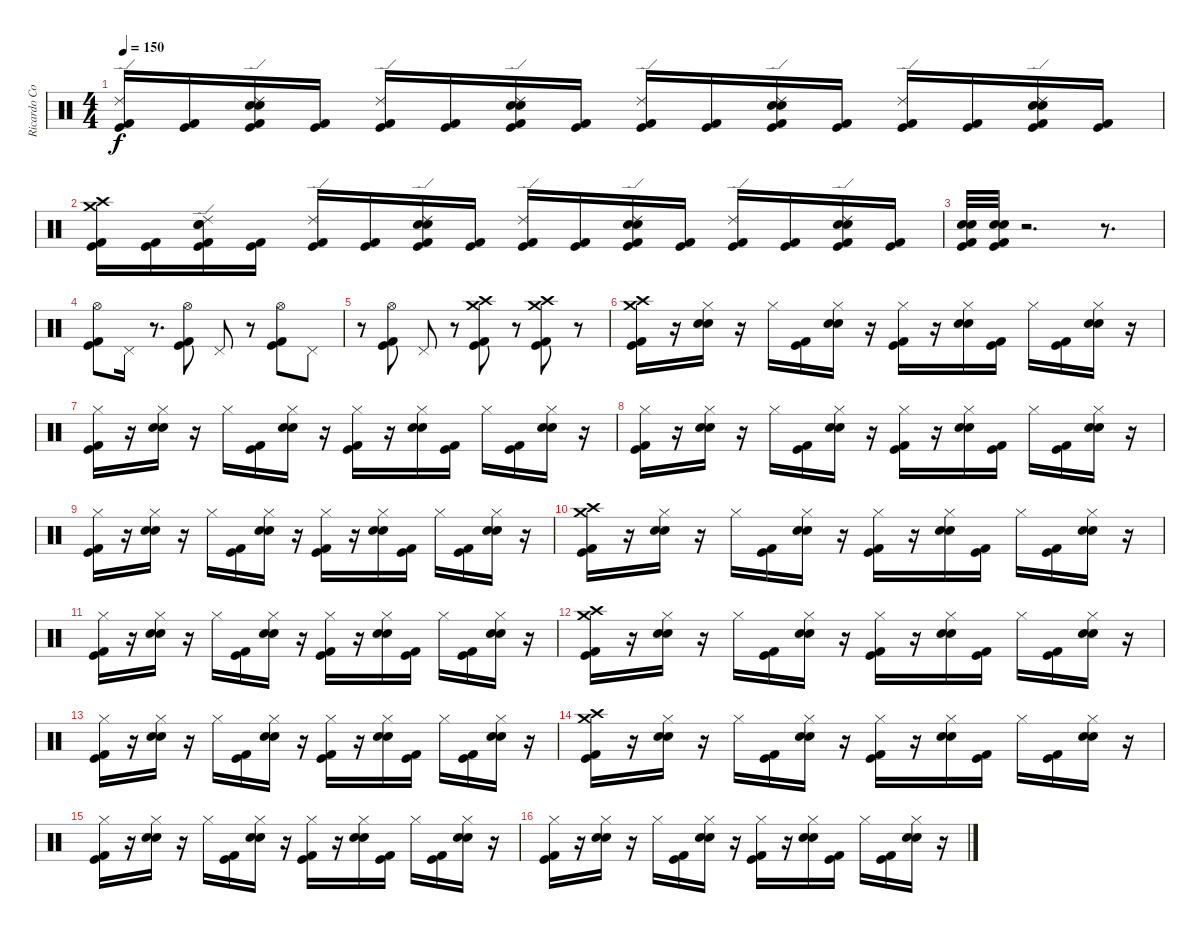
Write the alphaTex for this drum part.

\track ("Ricardo Confessori" "Ricardo Co") {instrument percussion}
\staff {score}
\articulation defaults
\ts (4 4)
\tempo 150
\clef neutral
\ks c
("Ride (edge) 2" "Kick (hit) 2" "Kick (hit)").16{dy f} ("Kick (hit) 2" "Kick (hit)").16 ("Ride (edge) 2" "Snare (hit) 2" "Electric Snare (hit)" "Kick (hit) 2" "Kick (hit)").16 ("Kick (hit) 2" "Kick (hit)").16 ("Ride (edge) 2" "Kick (hit) 2" "Kick (hit)").16 ("Kick (hit) 2" "Kick (hit)").16 ("Ride (edge) 2" "Electric Snare (hit)" "Snare (hit) 2" "Kick (hit) 2" "Kick (hit)").16 ("Kick (hit) 2" "Kick (hit)").16 ("Ride (edge) 2" "Kick (hit) 2" "Kick (hit)").16 ("Kick (hit) 2" "Kick (hit)").16 ("Ride (edge) 2" "Snare (hit) 2" "Electric Snare (hit)" "Kick (hit) 2" "Kick (hit)").16 ("Kick (hit) 2" "Kick (hit)").16 ("Ride (edge) 2" "Kick (hit) 2" "Kick (hit)").16 ("Kick (hit) 2" "Kick (hit)").16 ("Ride (edge) 2" "Electric Snare (hit)" "Snare (hit) 2" "Kick (hit) 2" "Kick (hit)").16 ("Kick (hit) 2" "Kick (hit)").16 |
("Crash high (hit)" "Crash medium (hit)" "Kick (hit) 2" "Kick (hit)").16 ("Kick (hit) 2" "Kick (hit)").16 ("Ride (edge) 2" "Snare (hit) 2" "Electric Snare (hit)" "Kick (hit) 2" "Kick (hit)").16 ("Kick (hit) 2" "Kick (hit)").16 ("Ride (edge) 2" "Kick (hit) 2" "Kick (hit)").16 ("Kick (hit) 2" "Kick (hit)").16 ("Ride (edge) 2" "Electric Snare (hit)" "Snare (hit) 2" "Kick (hit) 2" "Kick (hit)").16 ("Kick (hit) 2" "Kick (hit)").16 ("Ride (edge) 2" "Kick (hit) 2" "Kick (hit)").16 ("Kick (hit) 2" "Kick (hit)").16 ("Ride (edge) 2" "Snare (hit) 2" "Electric Snare (hit)" "Kick (hit) 2" "Kick (hit)").16 ("Kick (hit) 2" "Kick (hit)").16 ("Ride (edge) 2" "Kick (hit) 2" "Kick (hit)").16 ("Kick (hit) 2" "Kick (hit)").16 ("Ride (edge) 2" "Electric Snare (hit)" "Snare (hit) 2" "Kick (hit) 2" "Kick (hit)").16 ("Kick (hit) 2" "Kick (hit)").16 |
("Electric Snare (hit)" "Kick (hit) 2" "Kick (hit)" "Snare (hit) 2").32 ("Electric Snare (hit)" "Kick (hit) 2" "Kick (hit)" "Snare (hit) 2").32 r.2{d} r.8{d} |
("Kick (hit) 2" "Kick (hit)" "Hi-Hat (open)").8 "Pedal Hi-Hat (hit)".16 r.8{d} ("Kick (hit) 2" "Kick (hit)" "Hi-Hat (open)").8 "Pedal Hi-Hat (hit)".8 r.8 ("Kick (hit)" "Hi-Hat (open)" "Kick (hit) 2").8 "Pedal Hi-Hat (hit)".8 |
r.8 ("Hi-Hat (open)" "Kick (hit)" "Kick (hit) 2").8 "Pedal Hi-Hat (hit)".8 r.8 ("Crash high (hit)" "Crash medium (hit)" "Kick (hit)" "Kick (hit) 2").8 r.8 ("Crash high (hit)" "Crash medium (hit)" "Kick (hit) 2" "Kick (hit)").8 r.8 |
("Crash medium (hit)" "Crash high (hit)" "Kick (hit) 2" "Kick (hit)").16 r.16 ("Hi-Hat (closed)" "Electric Snare (hit)" "Snare (hit) 2").16 r.16 "Hi-Hat (closed)".16 ("Kick (hit) 2" "Kick (hit)").16 ("Hi-Hat (closed)" "Electric Snare (hit)" "Snare (hit) 2").16 r.16 ("Hi-Hat (closed)" "Kick (hit) 2" "Kick (hit)").16 r.16 ("Hi-Hat (closed)" "Electric Snare (hit)" "Snare (hit) 2").16 ("Kick (hit) 2" "Kick (hit)").16 "Hi-Hat (closed)".16 ("Kick (hit) 2" "Kick (hit)").16 ("Hi-Hat (closed)" "Electric Snare (hit)" "Snare (hit) 2").16 r.16 |
("Hi-Hat (closed)" "Kick (hit) 2" "Kick (hit)").16 r.16 ("Hi-Hat (closed)" "Electric Snare (hit)" "Snare (hit) 2").16 r.16 "Hi-Hat (closed)".16 ("Kick (hit) 2" "Kick (hit)").16 ("Hi-Hat (closed)" "Electric Snare (hit)" "Snare (hit) 2").16 r.16 ("Hi-Hat (closed)" "Kick (hit) 2" "Kick (hit)").16 r.16 ("Hi-Hat (closed)" "Electric Snare (hit)" "Snare (hit) 2").16 ("Kick (hit) 2" "Kick (hit)").16 "Hi-Hat (closed)".16 ("Kick (hit) 2" "Kick (hit)").16 ("Hi-Hat (closed)" "Electric Snare (hit)" "Snare (hit) 2").16 r.16 |
("Hi-Hat (closed)" "Kick (hit) 2" "Kick (hit)").16 r.16 ("Hi-Hat (closed)" "Electric Snare (hit)" "Snare (hit) 2").16 r.16 "Hi-Hat (closed)".16 ("Kick (hit) 2" "Kick (hit)").16 ("Hi-Hat (closed)" "Electric Snare (hit)" "Snare (hit) 2").16 r.16 ("Hi-Hat (closed)" "Kick (hit) 2" "Kick (hit)").16 r.16 ("Hi-Hat (closed)" "Electric Snare (hit)" "Snare (hit) 2").16 ("Kick (hit) 2" "Kick (hit)").16 "Hi-Hat (closed)".16 ("Kick (hit) 2" "Kick (hit)").16 ("Hi-Hat (closed)" "Electric Snare (hit)" "Snare (hit) 2").16 r.16 |
("Hi-Hat (closed)" "Kick (hit) 2" "Kick (hit)").16 r.16 ("Hi-Hat (closed)" "Electric Snare (hit)" "Snare (hit) 2").16 r.16 "Hi-Hat (closed)".16 ("Kick (hit) 2" "Kick (hit)").16 ("Hi-Hat (closed)" "Electric Snare (hit)" "Snare (hit) 2").16 r.16 ("Hi-Hat (closed)" "Kick (hit) 2" "Kick (hit)").16 r.16 ("Hi-Hat (closed)" "Electric Snare (hit)" "Snare (hit) 2").16 ("Kick (hit) 2" "Kick (hit)").16 "Hi-Hat (closed)".16 ("Kick (hit) 2" "Kick (hit)").16 ("Hi-Hat (closed)" "Electric Snare (hit)" "Snare (hit) 2").16 r.16 |
("Crash medium (hit)" "Crash high (hit)" "Kick (hit) 2" "Kick (hit)").16 r.16 ("Hi-Hat (closed)" "Electric Snare (hit)" "Snare (hit) 2").16 r.16 "Hi-Hat (closed)".16 ("Kick (hit) 2" "Kick (hit)").16 ("Hi-Hat (closed)" "Electric Snare (hit)" "Snare (hit) 2").16 r.16 ("Hi-Hat (closed)" "Kick (hit) 2" "Kick (hit)").16 r.16 ("Hi-Hat (closed)" "Electric Snare (hit)" "Snare (hit) 2").16 ("Kick (hit) 2" "Kick (hit)").16 "Hi-Hat (closed)".16 ("Kick (hit) 2" "Kick (hit)").16 ("Hi-Hat (closed)" "Electric Snare (hit)" "Snare (hit) 2").16 r.16 |
("Hi-Hat (closed)" "Kick (hit) 2" "Kick (hit)").16 r.16 ("Hi-Hat (closed)" "Electric Snare (hit)" "Snare (hit) 2").16 r.16 "Hi-Hat (closed)".16 ("Kick (hit) 2" "Kick (hit)").16 ("Hi-Hat (closed)" "Electric Snare (hit)" "Snare (hit) 2").16 r.16 ("Hi-Hat (closed)" "Kick (hit) 2" "Kick (hit)").16 r.16 ("Hi-Hat (closed)" "Electric Snare (hit)" "Snare (hit) 2").16 ("Kick (hit) 2" "Kick (hit)").16 "Hi-Hat (closed)".16 ("Kick (hit) 2" "Kick (hit)").16 ("Hi-Hat (closed)" "Electric Snare (hit)" "Snare (hit) 2").16 r.16 |
("Crash medium (hit)" "Crash high (hit)" "Kick (hit) 2" "Kick (hit)").16 r.16 ("Hi-Hat (closed)" "Electric Snare (hit)" "Snare (hit) 2").16 r.16 "Hi-Hat (closed)".16 ("Kick (hit) 2" "Kick (hit)").16 ("Hi-Hat (closed)" "Electric Snare (hit)" "Snare (hit) 2").16 r.16 ("Hi-Hat (closed)" "Kick (hit) 2" "Kick (hit)").16 r.16 ("Hi-Hat (closed)" "Electric Snare (hit)" "Snare (hit) 2").16 ("Kick (hit) 2" "Kick (hit)").16 "Hi-Hat (closed)".16 ("Kick (hit) 2" "Kick (hit)").16 ("Hi-Hat (closed)" "Electric Snare (hit)" "Snare (hit) 2").16 r.16 |
("Hi-Hat (closed)" "Kick (hit) 2" "Kick (hit)").16 r.16 ("Hi-Hat (closed)" "Electric Snare (hit)" "Snare (hit) 2").16 r.16 "Hi-Hat (closed)".16 ("Kick (hit) 2" "Kick (hit)").16 ("Hi-Hat (closed)" "Electric Snare (hit)" "Snare (hit) 2").16 r.16 ("Hi-Hat (closed)" "Kick (hit) 2" "Kick (hit)").16 r.16 ("Hi-Hat (closed)" "Electric Snare (hit)" "Snare (hit) 2").16 ("Kick (hit) 2" "Kick (hit)").16 "Hi-Hat (closed)".16 ("Kick (hit) 2" "Kick (hit)").16 ("Hi-Hat (closed)" "Electric Snare (hit)" "Snare (hit) 2").16 r.16 |
("Crash medium (hit)" "Crash high (hit)" "Kick (hit) 2" "Kick (hit)").16 r.16 ("Hi-Hat (closed)" "Electric Snare (hit)" "Snare (hit) 2").16 r.16 "Hi-Hat (closed)".16 ("Kick (hit) 2" "Kick (hit)").16 ("Hi-Hat (closed)" "Electric Snare (hit)" "Snare (hit) 2").16 r.16 ("Hi-Hat (closed)" "Kick (hit) 2" "Kick (hit)").16 r.16 ("Hi-Hat (closed)" "Electric Snare (hit)" "Snare (hit) 2").16 ("Kick (hit) 2" "Kick (hit)").16 "Hi-Hat (closed)".16 ("Kick (hit) 2" "Kick (hit)").16 ("Hi-Hat (closed)" "Electric Snare (hit)" "Snare (hit) 2").16 r.16 |
("Hi-Hat (closed)" "Kick (hit) 2" "Kick (hit)").16 r.16 ("Hi-Hat (closed)" "Electric Snare (hit)" "Snare (hit) 2").16 r.16 "Hi-Hat (closed)".16 ("Kick (hit) 2" "Kick (hit)").16 ("Hi-Hat (closed)" "Electric Snare (hit)" "Snare (hit) 2").16 r.16 ("Hi-Hat (closed)" "Kick (hit) 2" "Kick (hit)").16 r.16 ("Hi-Hat (closed)" "Electric Snare (hit)" "Snare (hit) 2").16 ("Kick (hit) 2" "Kick (hit)").16 "Hi-Hat (closed)".16 ("Kick (hit) 2" "Kick (hit)").16 ("Hi-Hat (closed)" "Electric Snare (hit)" "Snare (hit) 2").16 r.16 |
("Hi-Hat (closed)" "Kick (hit) 2" "Kick (hit)").16 r.16 ("Hi-Hat (closed)" "Electric Snare (hit)" "Snare (hit) 2").16 r.16 "Hi-Hat (closed)".16 ("Kick (hit) 2" "Kick (hit)").16 ("Hi-Hat (closed)" "Electric Snare (hit)" "Snare (hit) 2").16 r.16 ("Hi-Hat (closed)" "Kick (hit) 2" "Kick (hit)").16 r.16 ("Hi-Hat (closed)" "Electric Snare (hit)" "Snare (hit) 2").16 ("Kick (hit) 2" "Kick (hit)").16 "Hi-Hat (closed)".16 ("Kick (hit) 2" "Kick (hit)").16 ("Hi-Hat (closed)" "Electric Snare (hit)" "Snare (hit) 2").16 r.16
